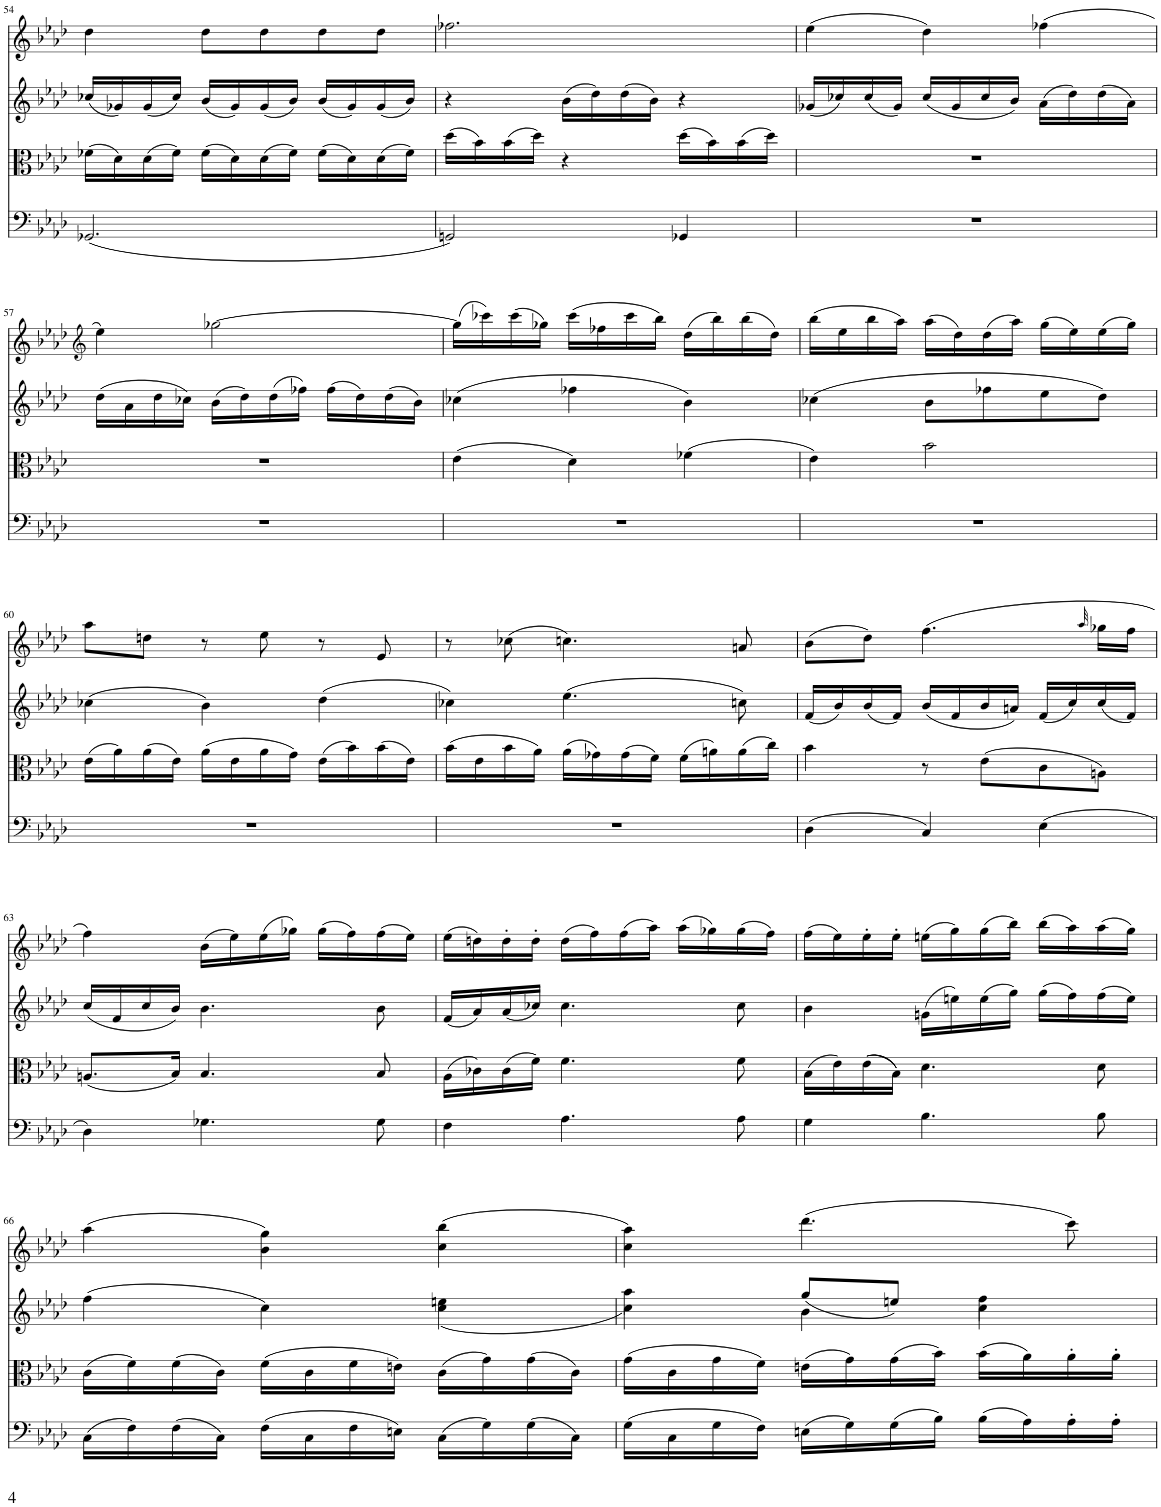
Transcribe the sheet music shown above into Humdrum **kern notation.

**kern	**kern	**kern	**kern
*part4	*part3	*part2	*part1
*staff4	*staff3	*staff2	*staff1
*I"Piano	*I"Piano	*I"Piano	*I"Piano
*I'Pno	*I'Pno	*I'Pno	*I'Pno
!!LO:PB:g=z
*clefF4	*clefC3	*clefG2	*clefG2
*k[b-e-a-d-]	*k[b-e-a-d-]	*k[b-e-a-d-]	*k[b-e-a-d-]
*M3/4	*M3/4	*M3/4	*M3/4
=54	=54	=54	=54
(2.GG-X/	(16f-X\LL	(16cc-X/LL	4dd-\
.	16d-\)	16g-X/)	.
.	(16d-\	(16g-/	.
.	16f-\JJ)	16cc-/JJ)	.
.	(16f-\LL	(16b-/LL	8dd-\L
.	16d-\)	16g-/)	.
.	(16d-\	(16g-/	8dd-\
.	16f-\JJ)	16b-/JJ)	.
.	(16f-\LL	(16b-/LL	8dd-\
.	16d-\)	16g-/)	.
.	(16d-\	(16g-/	8dd-\J
.	16f-\JJ)	16b-/JJ)	.
=55	=55	=55	=55
2GGn/)	(16dd-\LL	4r	2.ff-X\
.	16b-\)	.	.
.	(16b-\	.	.
.	16dd-\JJ)	.	.
.	4r	(16b-\LL	.
.	.	16dd-\)	.
.	.	(16dd-\	.
.	.	16b-\JJ)	.
4GG-X/	(16dd-\LL	4r	.
.	16b-\)	.	.
.	(16b-\	.	.
.	16dd-\JJ)	.	.
=56	=56	=56	=56
2.r	2.r	(16g-X/LL	(4ee-\
.	.	16cc-X/)	.
.	.	(16cc-/	.
.	.	16g-/JJ)	.
.	.	(16cc-/LL	4dd-\)
.	.	16g-/	.
.	.	16cc-/	.
.	.	16b-/JJ)	.
.	.	(16a-\LL	(4ff-X\
.	.	16dd-\)	.
.	.	(16dd-\	.
.	.	16a-\JJ)	.
!!LO:LB:g=z
=57	=57	=57	=57
*	*	*	*clefG2
2.r	2.r	(16dd-\LL	4ee-\)
.	.	16a-\	.
.	.	16dd-\	.
.	.	16cc-X\JJ)	.
.	.	(16b-\LL	[2gg-X\
.	.	16dd-\)	.
.	.	(16dd-\	.
.	.	16ff-X\JJ)	.
.	.	(16ff-\LL	.
.	.	16dd-\)	.
.	.	(16dd-\	.
.	.	16b-\JJ)	.
=58	=58	=58	=58
2.r	(4e-\	(4cc-X\	(16gg-\LL]
.	.	.	16ccc-X\)
.	.	.	(16ccc-\
.	.	.	16gg-X\JJ)
.	4d-\)	4ff-X\	(16ccc-\LL
.	.	.	16ff-X\
.	.	.	16ccc-\
.	.	.	16bb-\JJ)
.	(4f-X\	4b-\)	(16dd-\LL
.	.	.	16bb-\)
.	.	.	(16bb-\
.	.	.	16dd-\JJ)
=59	=59	=59	=59
2.r	4e-\)	(4cc-X\	(16bb-\LL
.	.	.	16ee-\
.	.	.	16bb-\
.	.	.	16aa-\JJ)
.	2b-\	8b-\L	(16aa-\LL
.	.	.	16dd-\)
.	.	8ff-X\	(16dd-\
.	.	.	16aa-\JJ)
.	.	8ee-\	(16gg\LL
.	.	.	16ee-\)
.	.	8dd-\J)	(16ee-\
.	.	.	16gg\JJ)
!!LO:LB:g=z
=60	=60	=60	=60
2.r	(16e-\LL	(4cc-X\	8aa-\L
.	16a-\)	.	.
.	(16a-\	.	8ddn\J
.	16e-\JJ)	.	.
.	(16a-\LL	4b-\)	8r
.	16e-\	.	.
.	16a-\	.	8ee-\
.	16g\JJ)	.	.
.	(16e-\LL	(4dd-\	8r
.	16b-\)	.	.
.	(16b-\	.	8e-/
.	16e-\JJ)	.	.
=61	=61	=61	=61
2.r	(16b-\LL	4cc-X\)	8r
.	16e-\	.	.
.	16b-\	.	(8cc-X\
.	16a-\JJ)	.	.
.	(16a-\LL	(4.ee-\	4.ccn\)
.	16g-X\)	.	.
.	(16g-\	.	.
.	16f\JJ)	.	.
.	(16f\LL	.	.
.	16an\)	.	.
.	(16a\	8ccn\)	8an/
.	16cc\JJ)	.	.
=62	=62	=62	=62
(4D-\	4b-\	(16f/LL	(8b-\L
.	.	16b-/)	.
.	.	(16b-/	8dd-\J)
.	.	16f/JJ)	.
4C/)	8r	(16b-/LL	(4.ff\
.	.	16f/	.
.	(8e-\L	16b-/	.
.	.	16an/JJ)	.
(4E-\	8c\	(16f/LL	.
.	.	16cc/)	.
.	.	.	32qaa-/
.	8An\J)	(16cc/	16gg-X\LL
.	.	16f/JJ)	16ff\JJ
!!LO:LB:g=z
=63	=63	=63	=63
4D-\)	(8.An/L	(16cc/LL	4ff\)
.	.	16f/	.
.	.	16cc/	.
.	16B-/Jk)	16b-/JJ)	.
4.G-X\	4.B-/	4.b-\	(16b-\LL
.	.	.	16ee-\)
.	.	.	(16ee-\
.	.	.	16gg-X\JJ)
.	.	.	(16gg-\LL
.	.	.	16ff\)
8G-\	8B-/	8b-\	(16ff\
.	.	.	16ee-\JJ)
=64	=64	=64	=64
4F\	(16A-\LL	(16f/LL	(16ee-\LL
.	16c-X\)	16a-/)	16ddn\)
.	(16c-\	(16a-/	16dd'\
.	16f\JJ)	16cc-X/JJ)	16dd'\JJ
4.A-\	4.f\	4.cc-\	(16dd\LL
.	.	.	16ff\)
.	.	.	(16ff\
.	.	.	16aa-\JJ)
.	.	.	(16aa-\LL
.	.	.	16gg-X\)
8A-\	8f\	8cc-\	(16gg-\
.	.	.	16ff\JJ)
=65	=65	=65	=65
4G\	(16B-\LL	4b-\	(16ff\LL
.	16e-\)	.	16ee-\)
.	((16e-\	.	16ee-'\
.	16B-\JJ))	.	16ee-'\JJ
4.B-\	4.d-\	(16gn\LL	(16een\LL
.	.	16een\)	16gg\)
.	.	(16ee\	(16gg\
.	.	16gg\JJ)	16bb-\JJ)
.	.	(16gg\LL	(16bb-\LL
.	.	16ff\)	16aa-\)
8B-\	8d-\	(16ff\	(16aa-\
.	.	16ee\JJ)	16gg\JJ)
!!LO:LB:g=z
=66	=66	=66	=66
(16C\LL	(16c\LL	(4ff\	(4aa-\
16F\)	16f\)	.	.
(16F\	(16f\	.	.
16C\JJ)	16c\JJ)	.	.
(16F\LL	(16f\LL	4cc\)	4b-\ 4gg\)
16C\	16c\	.	.
16F\	16f\	.	.
16En\JJ)	16en\JJ)	.	.
(16C\LL	(16c\LL	(4cc\ 4een\	(4cc\ 4bb-\
16G\)	16g\)	.	.
(16G\	(16g\	.	.
16C\JJ)	16c\JJ)	.	.
=67	=67	=67	=67
*	*	*^	*
(16G\LL	(16g\LL	4cc\	4aa-\)	4cc\ 4aa-\)
16C\	16c\	.	.	.
16G\	16g\	.	.	.
16F\JJ)	16f\JJ)	.	.	.
(16En\LL	(16en\LL	4b-\	(8gg/L	(4.ddd-\
16G\)	16g\)	.	.	.
(16G\	(16g\	.	8een/J)	.
16B-\JJ)	16b-\JJ)	.	.	.
(16B-\LL	(16b-\LL	4cc\	4ff\	.
16A-\)	16a-\)	.	.	.
16A-'\	16a-'\	.	.	8ccc\)
16A-'\JJ	16a-'\JJ	.	.	.
*	*	*v	*v	*
=	=	=	=
*-	*-	*-	*-
